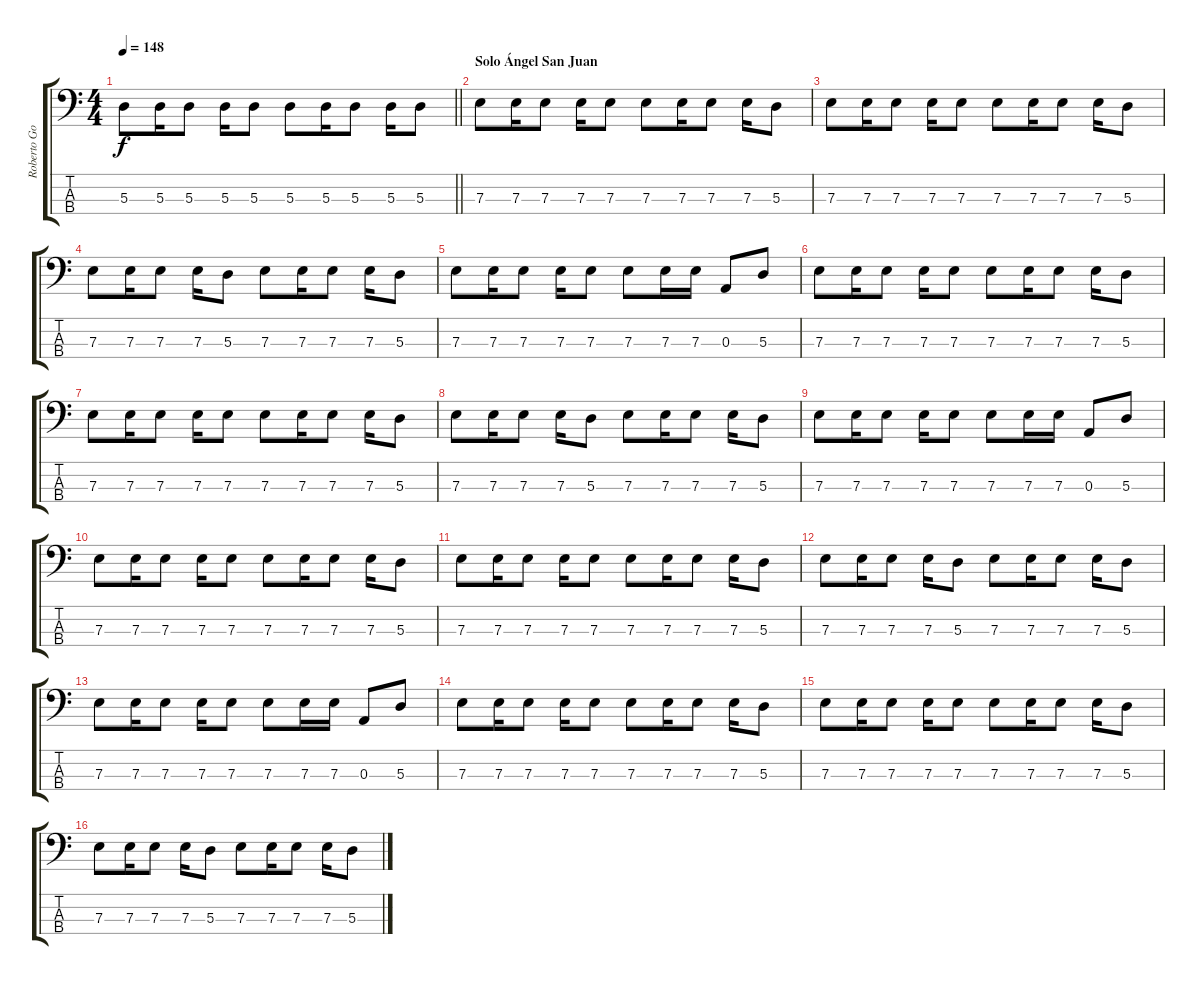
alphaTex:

\track ("Roberto Gonzalo" "Roberto Go") {instrument electricbassfinger}
\staff {score tabs}
\tuning (G2 D2 A1 E1) {hide}
\ts (4 4)
\tempo 148
\clef f4
\barLineRight lightlight
\ks c
5.3.8{dy f} 5.3.16 5.3.8 5.3.16 5.3.8 5.3.8 5.3.16 5.3.8 5.3.16 5.3.8 |
\section ("" "Solo Ángel San Juan")
7.3.8 7.3.16 7.3.8 7.3.16 7.3.8 7.3.8 7.3.16 7.3.8 7.3.16 5.3.8 |
7.3.8 7.3.16 7.3.8 7.3.16 7.3.8 7.3.8 7.3.16 7.3.8 7.3.16 5.3.8 |
7.3.8 7.3.16 7.3.8 7.3.16 5.3.8 7.3.8 7.3.16 7.3.8 7.3.16 5.3.8 |
7.3.8 7.3.16 7.3.8 7.3.16 7.3.8 7.3.8 7.3.16 7.3.16 0.3.8 5.3.8 |
7.3.8 7.3.16 7.3.8 7.3.16 7.3.8 7.3.8 7.3.16 7.3.8 7.3.16 5.3.8 |
7.3.8 7.3.16 7.3.8 7.3.16 7.3.8 7.3.8 7.3.16 7.3.8 7.3.16 5.3.8 |
7.3.8 7.3.16 7.3.8 7.3.16 5.3.8 7.3.8 7.3.16 7.3.8 7.3.16 5.3.8 |
7.3.8 7.3.16 7.3.8 7.3.16 7.3.8 7.3.8 7.3.16 7.3.16 0.3.8 5.3.8 |
7.3.8 7.3.16 7.3.8 7.3.16 7.3.8 7.3.8 7.3.16 7.3.8 7.3.16 5.3.8 |
7.3.8 7.3.16 7.3.8 7.3.16 7.3.8 7.3.8 7.3.16 7.3.8 7.3.16 5.3.8 |
7.3.8 7.3.16 7.3.8 7.3.16 5.3.8 7.3.8 7.3.16 7.3.8 7.3.16 5.3.8 |
7.3.8 7.3.16 7.3.8 7.3.16 7.3.8 7.3.8 7.3.16 7.3.16 0.3.8 5.3.8 |
7.3.8 7.3.16 7.3.8 7.3.16 7.3.8 7.3.8 7.3.16 7.3.8 7.3.16 5.3.8 |
7.3.8 7.3.16 7.3.8 7.3.16 7.3.8 7.3.8 7.3.16 7.3.8 7.3.16 5.3.8 |
7.3.8 7.3.16 7.3.8 7.3.16 5.3.8 7.3.8 7.3.16 7.3.8 7.3.16 5.3.8
